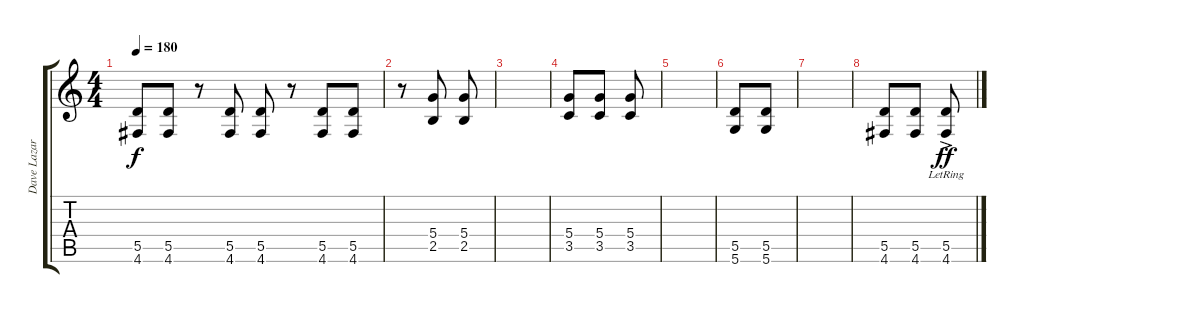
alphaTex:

\track ("Dave Lazar (Guitar )" "Dave Lazar") {instrument distortionguitar}
\staff {score tabs}
\tuning (E4 B3 G3 D3 A2 D2) {hide}
\ts (4 4)
\tempo 180
\clef g2
\ks c
(5.5 4.6).8{dy f} (5.5 4.6).8 r.8 (5.5 4.6).8 (5.5 4.6).8 r.8 (5.5 4.6).8 (5.5 4.6).8 |
r.8 (5.4 2.5).8 (5.4 2.5).8 |
|
(5.4 3.5).8 (5.4 3.5).8 (5.4 3.5).8 |
|
(5.5 5.6).8 (5.5 5.6).8 |
|
(5.5 4.6).8 (5.5 4.6).8 (5.5{ac lr} 4.6{ac lr}).8{dy ff}
